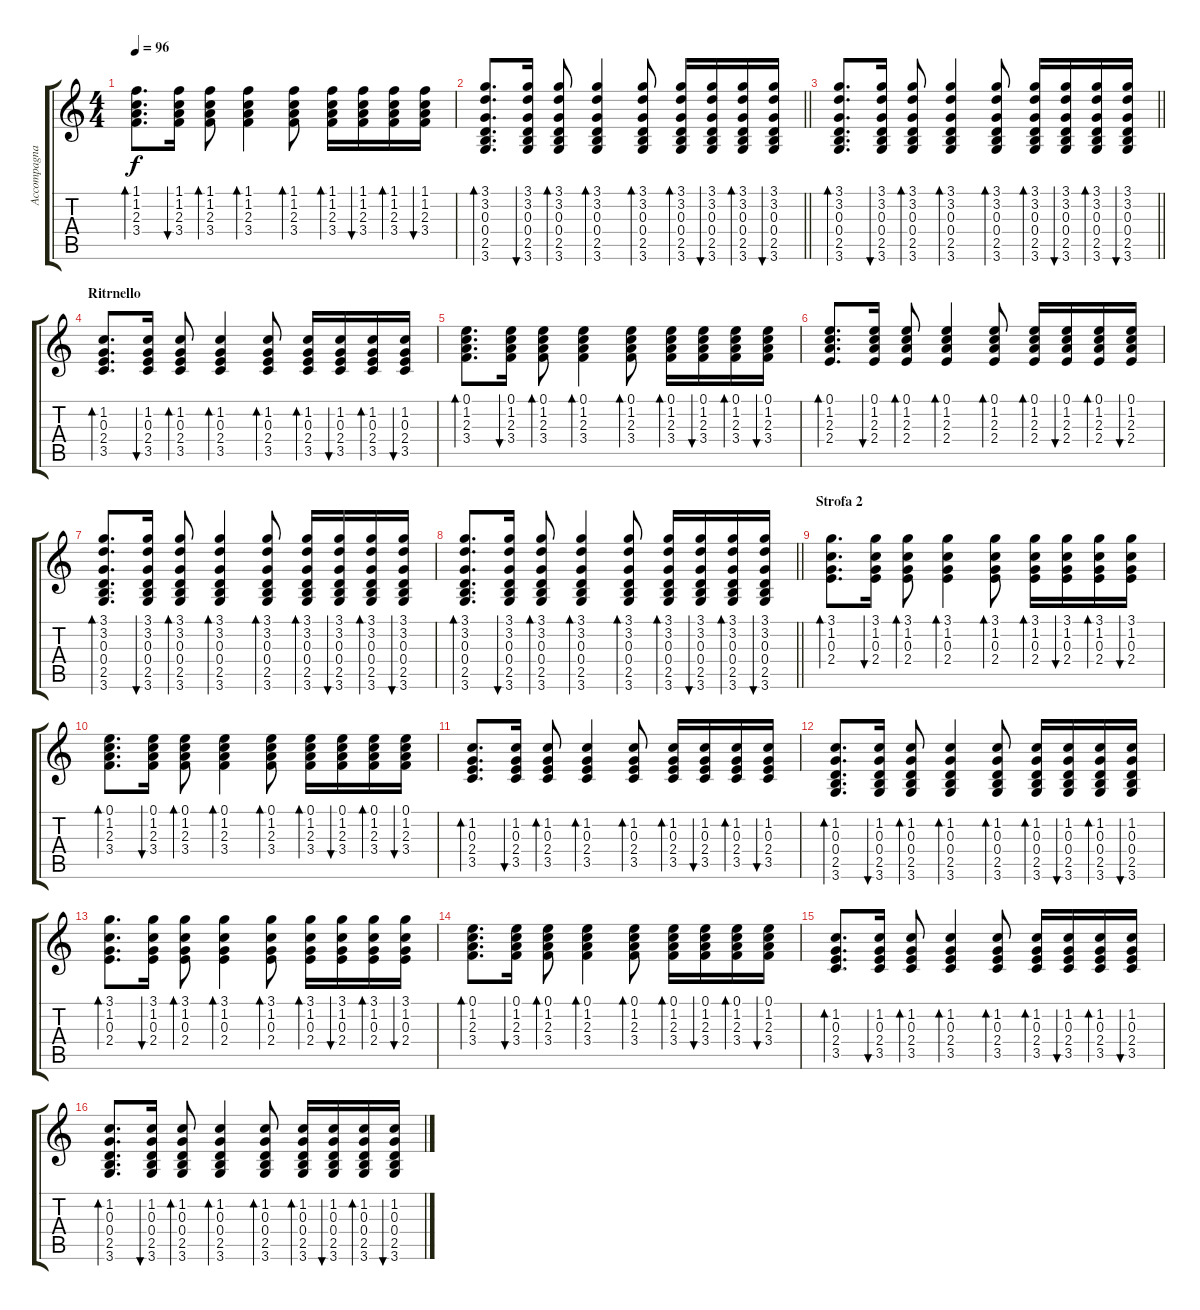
\track ("Accompagnamento" "Accompagna") {instrument acousticguitarsteel}
\staff {score tabs}
\tuning (E4 B3 G3 D3 A2 E2) {hide}
\ts (4 4)
\tempo 96
\clef g2
\ks c
(1.1 1.2 2.3 3.4).8{d bd 60 dy f} (1.1 1.2 2.3 3.4).16{bu 30} (1.1 1.2 2.3 3.4).8{bd 30} (1.1 1.2 2.3 3.4).4{bd 60} (1.1 1.2 2.3 3.4).8{bd 60} (1.1 1.2 2.3 3.4).16{bd 30} (1.1 1.2 2.3 3.4).16{bu 30} (1.1 1.2 2.3 3.4).16{bd 30} (1.1 1.2 2.3 3.4).16{bu 30} |
\barLineRight lightlight
(3.1 3.2 0.3 0.4 2.5 3.6).8{d bd 60} (3.1 3.2 0.3 0.4 2.5 3.6).16{bu 30} (3.1 3.2 0.3 0.4 2.5 3.6).8{bd 30} (3.1 3.2 0.3 0.4 2.5 3.6).4{bd 60} (3.1 3.2 0.3 0.4 2.5 3.6).8{bd 60} (3.1 3.2 0.3 0.4 2.5 3.6).16{bd 30} (3.1 3.2 0.3 0.4 2.5 3.6).16{bu 30} (3.1 3.2 0.3 0.4 2.5 3.6).16{bd 30} (3.1 3.2 0.3 0.4 2.5 3.6).16{bu 30} |
\barLineRight lightlight
(3.1 3.2 0.3 0.4 2.5 3.6).8{d bd 60} (3.1 3.2 0.3 0.4 2.5 3.6).16{bu 30} (3.1 3.2 0.3 0.4 2.5 3.6).8{bd 30} (3.1 3.2 0.3 0.4 2.5 3.6).4{bd 60} (3.1 3.2 0.3 0.4 2.5 3.6).8{bd 60} (3.1 3.2 0.3 0.4 2.5 3.6).16{bd 30} (3.1 3.2 0.3 0.4 2.5 3.6).16{bu 30} (3.1 3.2 0.3 0.4 2.5 3.6).16{bd 30} (3.1 3.2 0.3 0.4 2.5 3.6).16{bu 30} |
\section ("" "Ritrnello")
(1.2 0.3 2.4 3.5).8{d bd 60 volume 6} (1.2 0.3 2.4 3.5).16{bu 30} (1.2 0.3 2.4 3.5).8{bd 30} (1.2 0.3 2.4 3.5).4{bd 60} (1.2 0.3 2.4 3.5).8{bd 60} (1.2 0.3 2.4 3.5).16{bd 30} (1.2 0.3 2.4 3.5).16{bu 30} (1.2 0.3 2.4 3.5).16{bd 30} (1.2 0.3 2.4 3.5).16{bu 30} |
(0.1 1.2 2.3 3.4).8{d bd 60} (0.1 1.2 2.3 3.4).16{bu 30} (0.1 1.2 2.3 3.4).8{bd 30} (0.1 1.2 2.3 3.4).4{bd 60} (0.1 1.2 2.3 3.4).8{bd 60} (0.1 1.2 2.3 3.4).16{bd 30} (0.1 1.2 2.3 3.4).16{bu 30} (0.1 1.2 2.3 3.4).16{bd 30} (0.1 1.2 2.3 3.4).16{bu 30} |
(0.1 1.2 2.3 2.4).8{d bd 60} (0.1 1.2 2.3 2.4).16{bu 30} (0.1 1.2 2.3 2.4).8{bd 30} (0.1 1.2 2.3 2.4).4{bd 60} (0.1 1.2 2.3 2.4).8{bd 60} (0.1 1.2 2.3 2.4).16{bd 30} (0.1 1.2 2.3 2.4).16{bu 30} (0.1 1.2 2.3 2.4).16{bd 30} (0.1 1.2 2.3 2.4).16{bu 30} |
(3.1 3.2 0.3 0.4 2.5 3.6).8{d bd 60} (3.1 3.2 0.3 0.4 2.5 3.6).16{bu 30} (3.1 3.2 0.3 0.4 2.5 3.6).8{bd 30} (3.1 3.2 0.3 0.4 2.5 3.6).4{bd 60} (3.1 3.2 0.3 0.4 2.5 3.6).8{bd 60} (3.1 3.2 0.3 0.4 2.5 3.6).16{bd 30} (3.1 3.2 0.3 0.4 2.5 3.6).16{bu 30} (3.1 3.2 0.3 0.4 2.5 3.6).16{bd 30} (3.1 3.2 0.3 0.4 2.5 3.6).16{bu 30} |
\barLineRight lightlight
(3.1 3.2 0.3 0.4 2.5 3.6).8{d bd 60} (3.1 3.2 0.3 0.4 2.5 3.6).16{bu 30} (3.1 3.2 0.3 0.4 2.5 3.6).8{bd 30} (3.1 3.2 0.3 0.4 2.5 3.6).4{bd 60} (3.1 3.2 0.3 0.4 2.5 3.6).8{bd 60} (3.1 3.2 0.3 0.4 2.5 3.6).16{bd 30} (3.1 3.2 0.3 0.4 2.5 3.6).16{bu 30} (3.1 3.2 0.3 0.4 2.5 3.6).16{bd 30} (3.1 3.2 0.3 0.4 2.5 3.6).16{bu 30} |
\section ("" "Strofa 2")
(3.1 1.2 0.3 2.4).8{d bd 60} (3.1 1.2 0.3 2.4).16{bu 30} (3.1 1.2 0.3 2.4).8{bd 30} (3.1 1.2 0.3 2.4).4{bd 60} (3.1 1.2 0.3 2.4).8{bd 60} (3.1 1.2 0.3 2.4).16{bd 30} (3.1 1.2 0.3 2.4).16{bu 30} (3.1 1.2 0.3 2.4).16{bd 30} (3.1 1.2 0.3 2.4).16{bu 30} |
(0.1 1.2 2.3 3.4).8{d bd 60} (0.1 1.2 2.3 3.4).16{bu 30} (0.1 1.2 2.3 3.4).8{bd 30} (0.1 1.2 2.3 3.4).4{bd 60} (0.1 1.2 2.3 3.4).8{bd 60} (0.1 1.2 2.3 3.4).16{bd 30} (0.1 1.2 2.3 3.4).16{bu 30} (0.1 1.2 2.3 3.4).16{bd 30} (0.1 1.2 2.3 3.4).16{bu 30} |
(1.2 0.3 2.4 3.5).8{d bd 60} (1.2 0.3 2.4 3.5).16{bu 30} (1.2 0.3 2.4 3.5).8{bd 30} (1.2 0.3 2.4 3.5).4{bd 60} (1.2 0.3 2.4 3.5).8{bd 60} (1.2 0.3 2.4 3.5).16{bd 30} (1.2 0.3 2.4 3.5).16{bu 30} (1.2 0.3 2.4 3.5).16{bd 30} (1.2 0.3 2.4 3.5).16{bu 30} |
(1.2 0.3 0.4 2.5 3.6).8{d bd 60} (1.2 0.3 0.4 2.5 3.6).16{bu 30} (1.2 0.3 0.4 2.5 3.6).8{bd 30} (1.2 0.3 0.4 2.5 3.6).4{bd 60} (1.2 0.3 0.4 2.5 3.6).8{bd 60} (1.2 0.3 0.4 2.5 3.6).16{bd 30} (1.2 0.3 0.4 2.5 3.6).16{bu 30} (1.2 0.3 0.4 2.5 3.6).16{bd 30} (1.2 0.3 0.4 2.5 3.6).16{bu 30} |
(3.1 1.2 0.3 2.4).8{d bd 60} (3.1 1.2 0.3 2.4).16{bu 30} (3.1 1.2 0.3 2.4).8{bd 30} (3.1 1.2 0.3 2.4).4{bd 60} (3.1 1.2 0.3 2.4).8{bd 60} (3.1 1.2 0.3 2.4).16{bd 30} (3.1 1.2 0.3 2.4).16{bu 30} (3.1 1.2 0.3 2.4).16{bd 30} (3.1 1.2 0.3 2.4).16{bu 30} |
(0.1 1.2 2.3 3.4).8{d bd 60} (0.1 1.2 2.3 3.4).16{bu 30} (0.1 1.2 2.3 3.4).8{bd 30} (0.1 1.2 2.3 3.4).4{bd 60} (0.1 1.2 2.3 3.4).8{bd 60} (0.1 1.2 2.3 3.4).16{bd 30} (0.1 1.2 2.3 3.4).16{bu 30} (0.1 1.2 2.3 3.4).16{bd 30} (0.1 1.2 2.3 3.4).16{bu 30} |
(1.2 0.3 2.4 3.5).8{d bd 60} (1.2 0.3 2.4 3.5).16{bu 30} (1.2 0.3 2.4 3.5).8{bd 30} (1.2 0.3 2.4 3.5).4{bd 60} (1.2 0.3 2.4 3.5).8{bd 60} (1.2 0.3 2.4 3.5).16{bd 30} (1.2 0.3 2.4 3.5).16{bu 30} (1.2 0.3 2.4 3.5).16{bd 30} (1.2 0.3 2.4 3.5).16{bu 30} |
(1.2 0.3 0.4 2.5 3.6).8{d bd 60} (1.2 0.3 0.4 2.5 3.6).16{bu 30} (1.2 0.3 0.4 2.5 3.6).8{bd 30} (1.2 0.3 0.4 2.5 3.6).4{bd 60} (1.2 0.3 0.4 2.5 3.6).8{bd 60} (1.2 0.3 0.4 2.5 3.6).16{bd 30} (1.2 0.3 0.4 2.5 3.6).16{bu 30} (1.2 0.3 0.4 2.5 3.6).16{bd 30} (1.2 0.3 0.4 2.5 3.6).16{bu 30}
